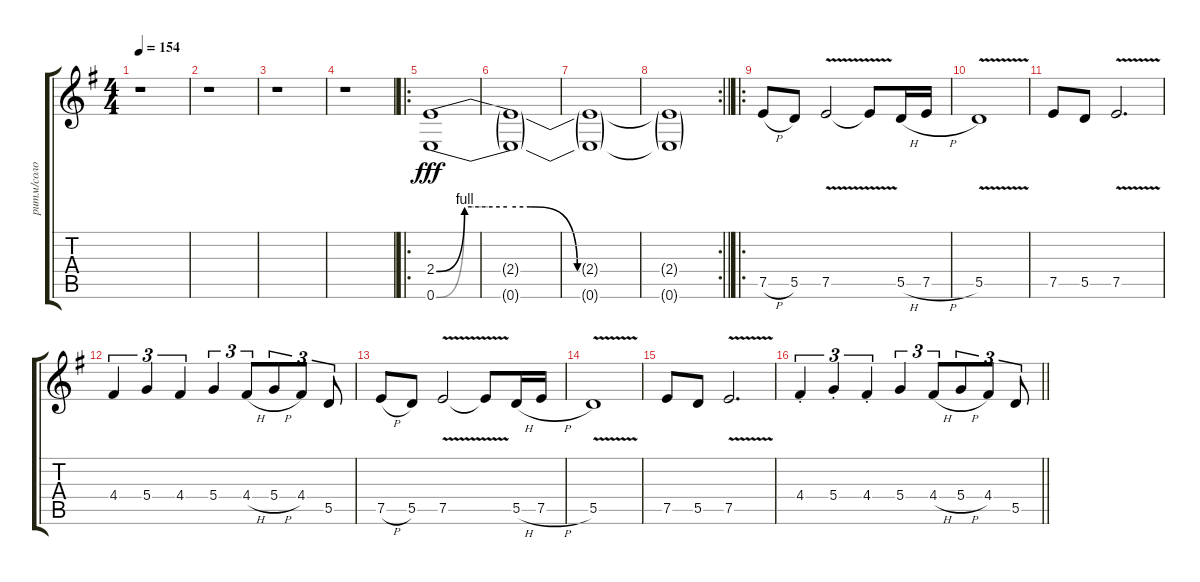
\track ("ритм/соло" "ритм/соло") {instrument overdrivenguitar}
\staff {score tabs}
\tuning (E4 B3 G3 D3 A2 E2) {hide}
\ts (4 4)
\tempo 154
\clef g2
\ks eminor
r.1{dy fff} |
r.1 |
r.1 |
r.1 |
\ro
(2.4{be (custom 0 0 6 4 9 4 15 4 20 4 30 0 34 0 45 0 60 0)} 0.6{be (custom 0 0 6 4 11 4 15 4 20 4 30 0 45 0 60 0)}).1 |
(2.4{t} 0.6{t}).1 |
(2.4{t} 0.6{t}).1 |
\rc 2
\barLineRight lightlight
(2.4{t} 0.6{t}).1 |
\ro
\section ("" "")
7.5{h}.8{balance 10} 5.5.8 7.5{v}.2 7.5{t}.8 5.5{h}.16 7.5{h}.16 |
5.5{v}.1 |
7.5.8 5.5.8 7.5{v}.2{d} |
4.4.4{tu (3 2)} 5.4.4{tu (3 2)} 4.4.4{tu (3 2)} 5.4.4{tu (3 2)} 4.4{h}.8{tu (3 2) beam merge} 5.4{h}.8{tu (3 2)} 4.4.8{tu (3 2) beam split} 5.5.8{tu (3 2)} |
7.5{h}.8 5.5.8 7.5{v}.2 7.5{t}.8 5.5{h}.16 7.5{h}.16 |
5.5{v}.1 |
7.5.8 5.5.8 7.5{v}.2{d} |
\barLineRight lightlight
4.4{st}.4{tu (3 2)} 5.4{st}.4{tu (3 2)} 4.4{st}.4{tu (3 2)} 5.4.4{tu (3 2)} 4.4{h}.8{tu (3 2) beam merge} 5.4{h}.8{tu (3 2)} 4.4.8{tu (3 2) beam split} 5.5.8{tu (3 2)}
